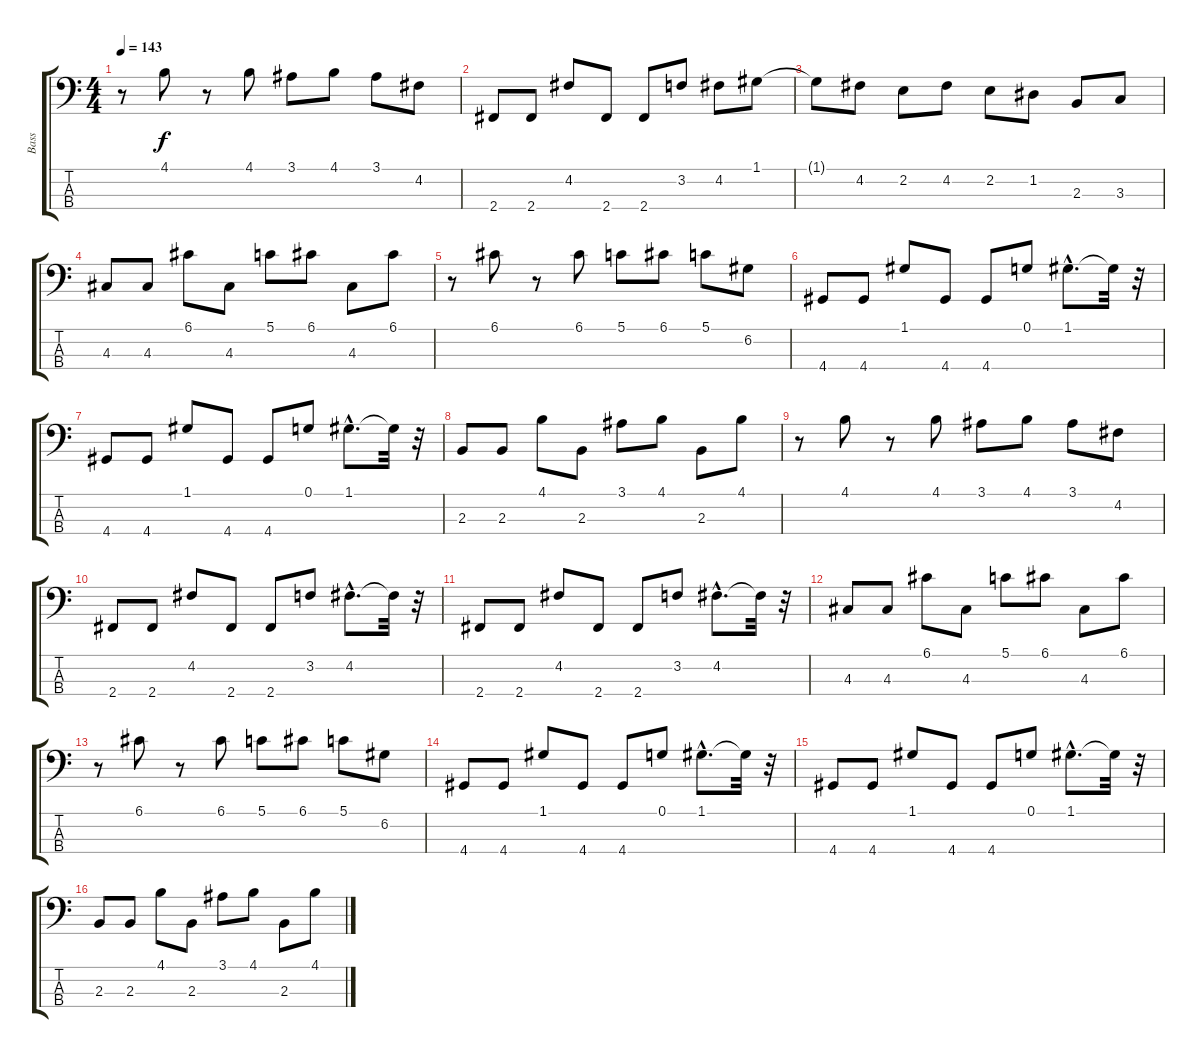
\track ("Bass" "Bass") {instrument electricbasspick}
\staff {score tabs}
\tuning (G2 D2 A1 E1) {hide}
\ts (4 4)
\tempo 143
\clef f4
\ks c
r.8{dy f} 4.1.8 r.8 4.1.8 3.1.8 4.1.8 3.1.8 4.2.8 |
2.4.8 2.4.8 4.2.8 2.4.8 2.4.8 3.2.8 4.2.8 1.1.8 |
1.1{t}.8 4.2.8 2.2.8 4.2.8 2.2.8 1.2.8 2.3.8 3.3.8 |
4.3.8 4.3.8 6.1.8 4.3.8 5.1.8 6.1.8 4.3.8 6.1.8 |
r.8 6.1.8 r.8 6.1.8 5.1.8 6.1.8 5.1.8 6.2.8 |
4.4.8 4.4.8 1.1.8 4.4.8 4.4.8 0.1.8 1.1{hac}.8{d} 1.1{t}.32 r.32 |
4.4.8 4.4.8 1.1.8 4.4.8 4.4.8 0.1.8 1.1{hac}.8{d} 1.1{t}.32 r.32 |
2.3.8 2.3.8 4.1.8 2.3.8 3.1.8 4.1.8 2.3.8 4.1.8 |
r.8 4.1.8 r.8 4.1.8 3.1.8 4.1.8 3.1.8 4.2.8 |
2.4.8 2.4.8 4.2.8 2.4.8 2.4.8 3.2.8 4.2{hac}.8{d} 4.2{t}.32 r.32 |
2.4.8 2.4.8 4.2.8 2.4.8 2.4.8 3.2.8 4.2{hac}.8{d} 4.2{t}.32 r.32 |
4.3.8 4.3.8 6.1.8 4.3.8 5.1.8 6.1.8 4.3.8 6.1.8 |
r.8 6.1.8 r.8 6.1.8 5.1.8 6.1.8 5.1.8 6.2.8 |
4.4.8 4.4.8 1.1.8 4.4.8 4.4.8 0.1.8 1.1{hac}.8{d} 1.1{t}.32 r.32 |
4.4.8 4.4.8 1.1.8 4.4.8 4.4.8 0.1.8 1.1{hac}.8{d} 1.1{t}.32 r.32 |
2.3.8 2.3.8 4.1.8 2.3.8 3.1.8 4.1.8 2.3.8 4.1.8
